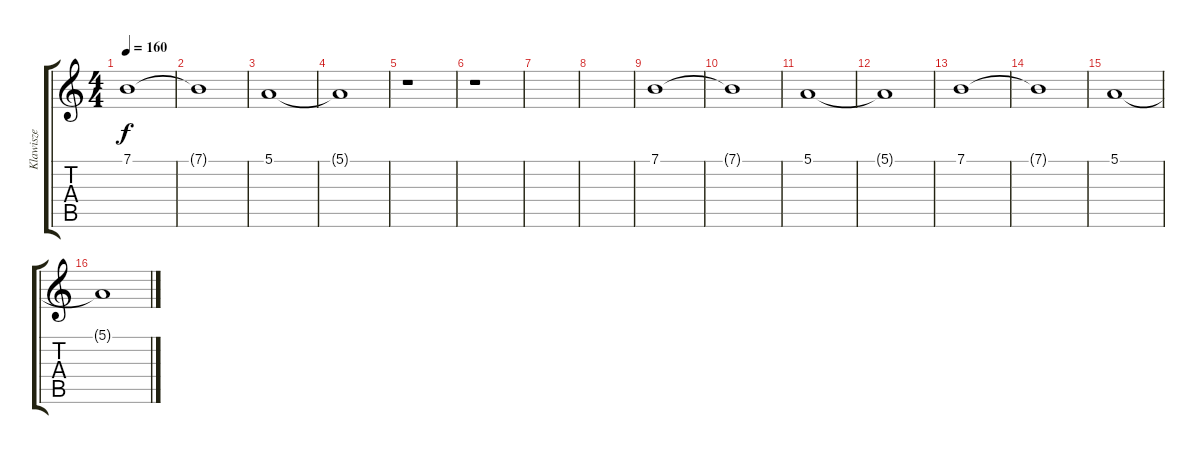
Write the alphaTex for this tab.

\track ("Klawisze" "Klawisze") {instrument stringensemble1}
\staff {score tabs}
\tuning (E4 B3 G3 D3 A2 E2) {hide}
\ts (4 4)
\tempo 160
\clef g2
\ks c
7.1.1{dy f} |
7.1{t}.1 |
5.1.1 |
5.1{t}.1 |
r.1 |
r.1 |
|
|
7.1.1 |
7.1{t}.1 |
5.1.1 |
5.1{t}.1 |
7.1.1 |
7.1{t}.1 |
5.1.1 |
5.1{t}.1
